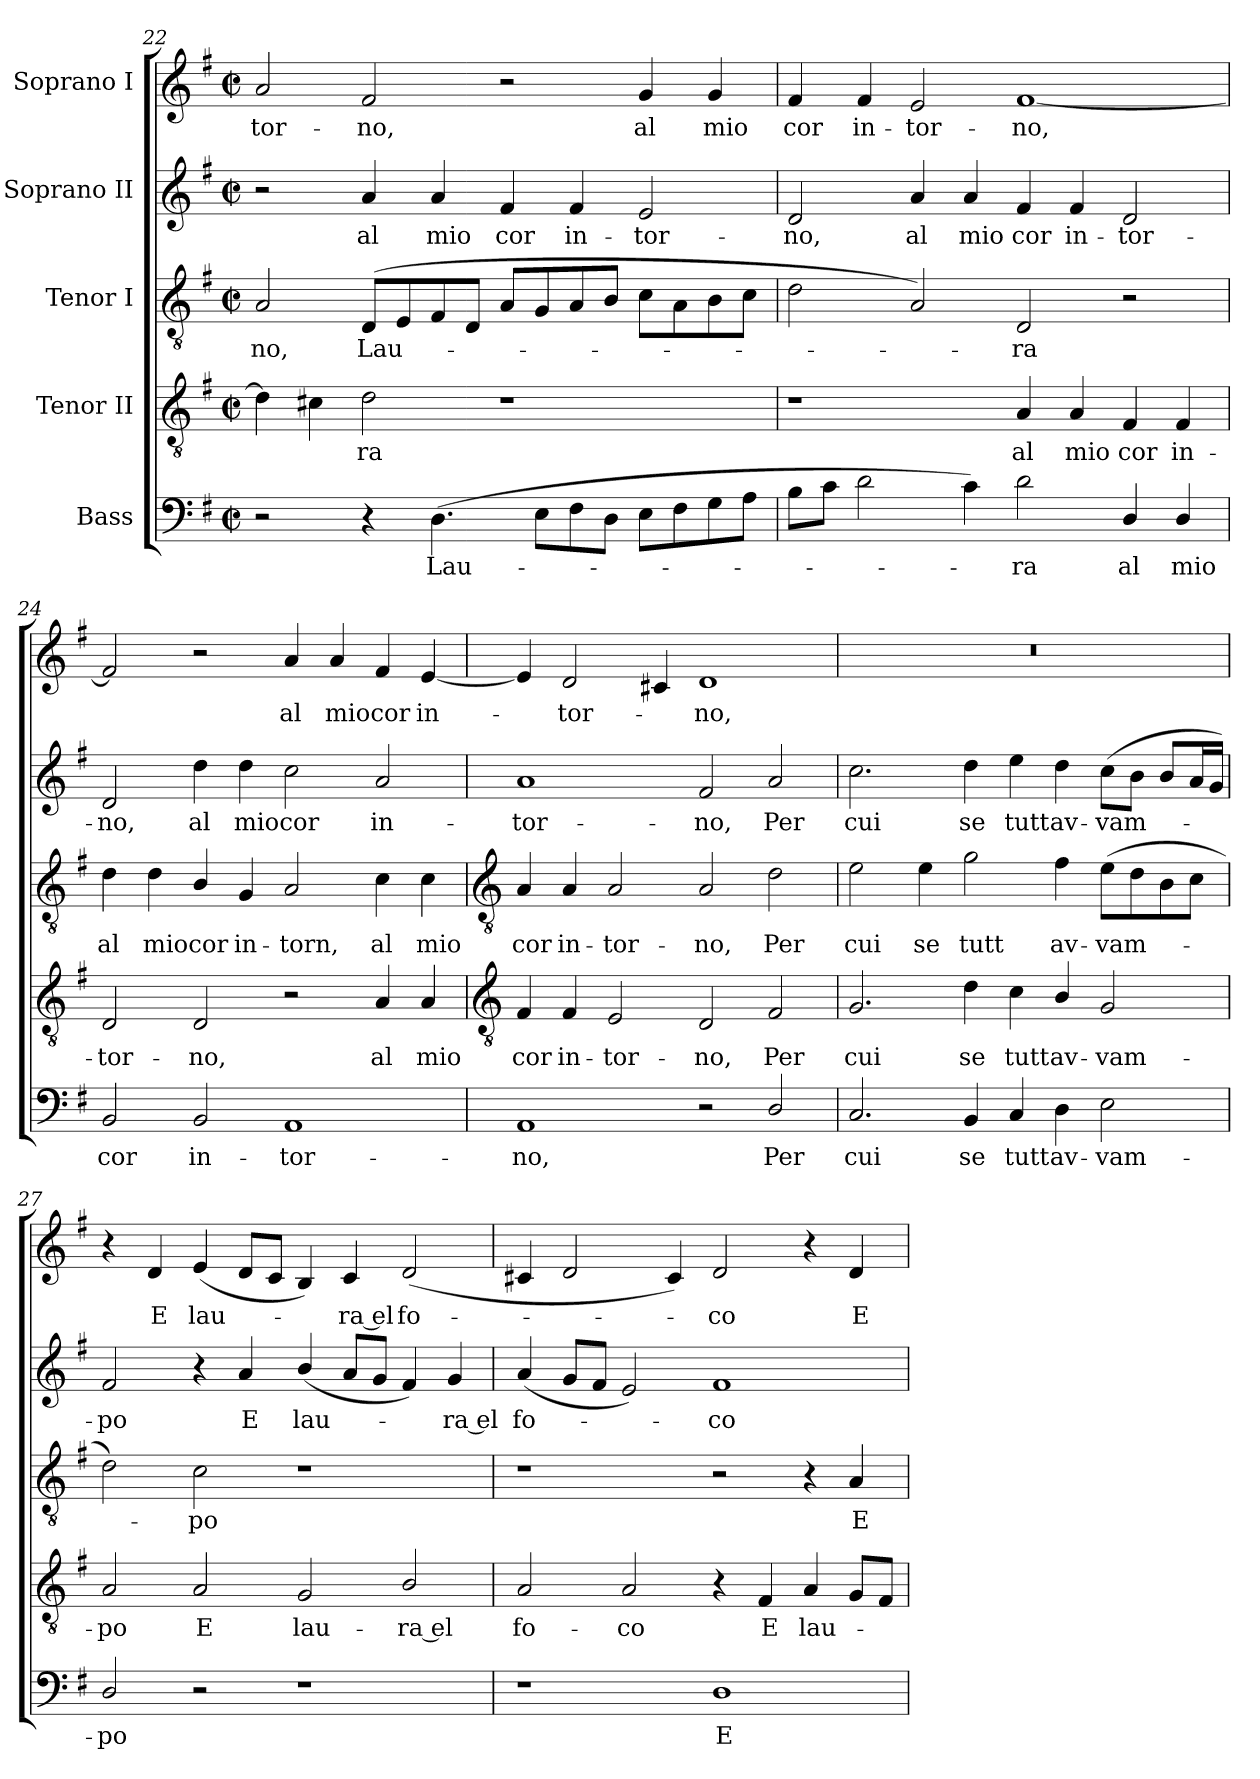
**kern	**text	**kern	**text	**kern	**text	**kern	**text	**kern	**text
*part5	*part5	*part4	*part4	*part3	*part3	*part2	*part2	*part1	*part1
*staff5	*staff5	*staff4	*staff4	*staff3	*staff3	*staff2	*staff2	*staff1	*staff1
*I"Bass	*	*I"Tenor II	*	*I"Tenor I	*	*I"Soprano II	*	*I"Soprano I	*
!!LO:LB:g=z
*clefF4	*	*clefGv2	*	*clefGv2	*	*clefG2	*	*clefG2	*
*k[f#]	*	*k[f#]	*	*k[f#]	*	*k[f#]	*	*k[f#]	*
*G:	*	*G:	*	*G:	*	*G:	*	*G:	*
*M4/2	*	*M4/2	*	*M4/2	*	*M4/2	*	*M4/2	*
*met(c|)	*	*met(c|)	*	*met(c|)	*	*met(c|)	*	*met(c|)	*
=22	=22	=22	=22	=22	=22	=22	=22	=22	=22
!	!	!	!	!	!LO:LY:b	!	!	!	!LO:LY:b
2r	.	4d]	.	2A	no,	2r	.	2a	-tor-
.	.	4c#X	.	.	.	.	.	.	.
!	!	!	!LO:LY:b	!	!LO:LY:b	!	!LO:LY:b	!	!LO:LY:b
4r	.	2d	ra	(<8DL	Lau-	4a	al	2f#	-no,
.	.	.	.	8E	.	.	.	.	.
!	!LO:LY:b	!	!	!	!	!	!LO:LY:b	!	!
(>4.D	Lau-	.	.	8F#	.	4a	mio	.	.
.	.	.	.	8DJ	.	.	.	.	.
!	!	!	!	!	!	!	!LO:LY:b	!	!
.	.	1r	.	8AL	.	4f#/	cor	2r	.
8EL	.	.	.	8G	.	.	.	.	.
!	!	!	!	!	!	!	!LO:LY:b	!	!
8F#	.	.	.	8A	.	4f#/	in-	.	.
8DJ	.	.	.	8BJ	.	.	.	.	.
!	!	!	!	!	!	!	!LO:LY:b	!	!LO:LY:b
8EL	.	.	.	8cL	.	2e	-tor-	4g	al
8F#	.	.	.	8A	.	.	.	.	.
!	!	!	!	!	!	!	!	!	!LO:LY:b
8G	.	.	.	8B	.	.	.	4g	mio
8AJ	.	.	.	8cJ	.	.	.	.	.
=23	=23	=23	=23	=23	=23	=23	=23	=23	=23
!	!	!	!	!	!	!	!LO:LY:b	!	!LO:LY:b
8BL	.	1r	.	2d	.	2d	-no,	4f#/	cor
8cJ	.	.	.	.	.	.	.	.	.
!	!	!	!	!	!	!	!	!	!LO:LY:b
2d	.	.	.	.	.	.	.	4f#/	in-
!	!	!	!	!	!	!	!LO:LY:b	!	!LO:LY:b
.	.	.	.	2A)	.	4a	al	2e	-tor-
!	!	!	!	!	!	!	!LO:LY:b	!	!
4c)	.	.	.	.	.	4a	mio	.	.
!	!LO:LY:b	!	!LO:LY:b	!	!LO:LY:b	!	!LO:LY:b	!	!LO:LY:b
2d	ra	4A	al	2D	ra	4f#/	cor	[1f#	-no,
!	!	!	!LO:LY:b	!	!	!	!LO:LY:b	!	!
.	.	4A	mio	.	.	4f#/	in-	.	.
!	!LO:LY:b	!	!LO:LY:b	!	!	!	!LO:LY:b	!	!
4D/	al	4F#/	cor	2r	.	2d	-tor-	.	.
!	!LO:LY:b	!	!LO:LY:b	!	!	!	!	!	!
4D/	mio	4F#/	in-	.	.	.	.	.	.
=24	=24	=24	=24	=24	=24	=24	=24	=24	=24
!	!LO:LY:b	!	!LO:LY:b	!	!LO:LY:b	!	!LO:LY:b	!	!
2BB	cor	2D	-tor-	4d	al	2d	-no,	2f#]	.
!	!	!	!	!	!LO:LY:b	!	!	!	!
.	.	.	.	4d	mio	.	.	.	.
!	!LO:LY:b	!	!LO:LY:b	!	!LO:LY:b	!	!LO:LY:b	!	!
2BB	in-	2D	-no,	4B/	cor	4dd	al	2r	.
!	!	!	!	!	!LO:LY:b	!	!LO:LY:b	!	!
.	.	.	.	4G	in-	4dd	mio	.	.
!	!LO:LY:b	!	!	!	!LO:LY:b	!	!LO:LY:b	!	!LO:LY:b
1AA	-tor--	2r	.	2A	-torn,	2cc	cor	4a	al
!	!	!	!	!	!	!	!	!	!LO:LY:b
.	.	.	.	.	.	.	.	4a	mio
!	!	!	!LO:LY:b	!	!LO:LY:b	!	!LO:LY:b	!	!LO:LY:b
.	.	4A	al	4c	al	2a	in-	4f#/	cor
!	!	!	!LO:LY:b	!	!LO:LY:b	!	!	!	!LO:LY:b
.	.	4A	mio	4c	mio	.	.	[4e	in-
!!LO:LB:g=z
=25	=25	=25	=25	=25	=25	=25	=25	=25	=25
*	*	*clefGv2	*	*clefGv2	*	*	*	*	*
!	!LO:LY:b	!	!LO:LY:b	!	!LO:LY:b	!	!LO:LY:b	!	!
1AA	-no,	4F#/	cor	4A	cor	1a	-tor-	4e]	.
!	!	!	!LO:LY:b	!	!LO:LY:b	!	!	!	!LO:LY:b
.	.	4F#/	in-	4A	in-	.	.	2d	tor-
!	!	!	!LO:LY:b	!	!LO:LY:b	!	!	!	!
.	.	2E	-tor-	2A	-tor-	.	.	.	.
.	.	.	.	.	.	.	.	4c#X	.
!	!	!	!LO:LY:b	!	!LO:LY:b	!	!LO:LY:b	!	!LO:LY:b
2r	.	2D	-no,	2A	-no,	2f#	-no,	1d	no,
!	!LO:LY:b	!	!LO:LY:b	!	!LO:LY:b	!	!LO:LY:b	!	!
2D/	Per	2F#	Per	2d	Per	2a	Per	.	.
=26	=26	=26	=26	=26	=26	=26	=26	=26	=26
!	!LO:LY:b	!	!LO:LY:b	!	!LO:LY:b	!	!LO:LY:b	!	!
2.C	cui	2.G	cui	2e	cui	2.cc	cui	0r	.
!	!	!	!	!	!LO:LY:b	!	!	!	!
.	.	.	.	4e	se	.	.	.	.
!	!LO:LY:b	!	!LO:LY:b	!	!LO:LY:b	!	!LO:LY:b	!	!
4BB	se	4d	se	2g	tutt	4dd	se	.	.
!	!LO:LY:b	!	!LO:LY:b	!	!	!	!LO:LY:b	!	!
4C	tutt	4c	tutt	.	.	4ee	tutt	.	.
!	!LO:LY:b	!	!LO:LY:b	!	!LO:LY:b	!	!LO:LY:b	!	!
4D	av-	4B/	av-	4f#\	av-	4dd	av-	.	.
!	!LO:LY:b	!	!LO:LY:b	!	!LO:LY:b	!	!LO:LY:b	!	!
2E	-vam-	2G	-vam-	(>8eL	-vam-	(<8ccL	-vam-	.	.
.	.	.	.	8d	.	8bJ	.	.	.
.	.	.	.	8B	.	8bL	.	.	.
.	.	.	.	8cJ	.	16aL	.	.	.
.	.	.	.	.	.	16gJJ)	.	.	.
=27	=27	=27	=27	=27	=27	=27	=27	=27	=27
!	!LO:LY:b	!	!LO:LY:b	!	!	!	!LO:LY:b	!	!
2D/	-po	2A	-po	2d)	.	2f#	po	4r	.
!	!	!	!	!	!	!	!	!	!LO:LY:b
.	.	.	.	.	.	.	.	4d	E
!	!	!	!LO:LY:b	!	!LO:LY:b	!	!	!	!LO:LY:b
2r	.	2A	E	2c	po	4r	.	(<4e	lau-
!	!	!	!	!	!	!	!LO:LY:b	!	!
.	.	.	.	.	.	4a	E	8dL	.
.	.	.	.	.	.	.	.	8c/J	.
!	!	!	!LO:LY:b	!	!	!	!LO:LY:b	!	!
1r	.	2G	lau-	1r	.	(<4b/	lau-	4B)	.
!	!	!	!	!	!	!	!	!	!LO:LY:b
.	.	.	.	.	.	8aL	.	4c	ra el
.	.	.	.	.	.	8gJ	.	.	.
!	!	!	!LO:LY:b	!	!	!	!	!	!LO:LY:b
.	.	2B/	-ra el	.	.	4f#)	.	(<2d	fo-
!	!	!	!	!	!	!	!LO:LY:b	!	!
.	.	.	.	.	.	4g	ra el	.	.
=28	=28	=28	=28	=28	=28	=28	=28	=28	=28
!	!	!	!LO:LY:b	!	!	!	!LO:LY:b	!	!
1r	.	2A	fo-	1r	.	(<4a	fo-	4c#X	.
.	.	.	.	.	.	8gL	.	2d	.
.	.	.	.	.	.	8f#J	.	.	.
!	!	!	!LO:LY:b	!	!	!	!	!	!
.	.	2A	-co	.	.	2e)	.	.	.
.	.	.	.	.	.	.	.	4c#)	.
!	!LO:LY:b	!	!	!	!	!	!LO:LY:b	!	!LO:LY:b
1D	E	4r	.	2r	.	1f#	co	2d	co
!	!	!	!LO:LY:b	!	!	!	!	!	!
.	.	4F#	E	.	.	.	.	.	.
!	!	!	!LO:LY:b	!	!	!	!	!	!
.	.	4A	lau-	4r	.	.	.	4r	.
!	!	!	!	!	!LO:LY:b	!	!	!	!LO:LY:b
.	.	8GL	.	4A	E	.	.	4d	E
.	.	8F#J	.	.	.	.	.	.	.
=	=	=	=	=	=	=	=	=	=
*-	*-	*-	*-	*-	*-	*-	*-	*-	*-
